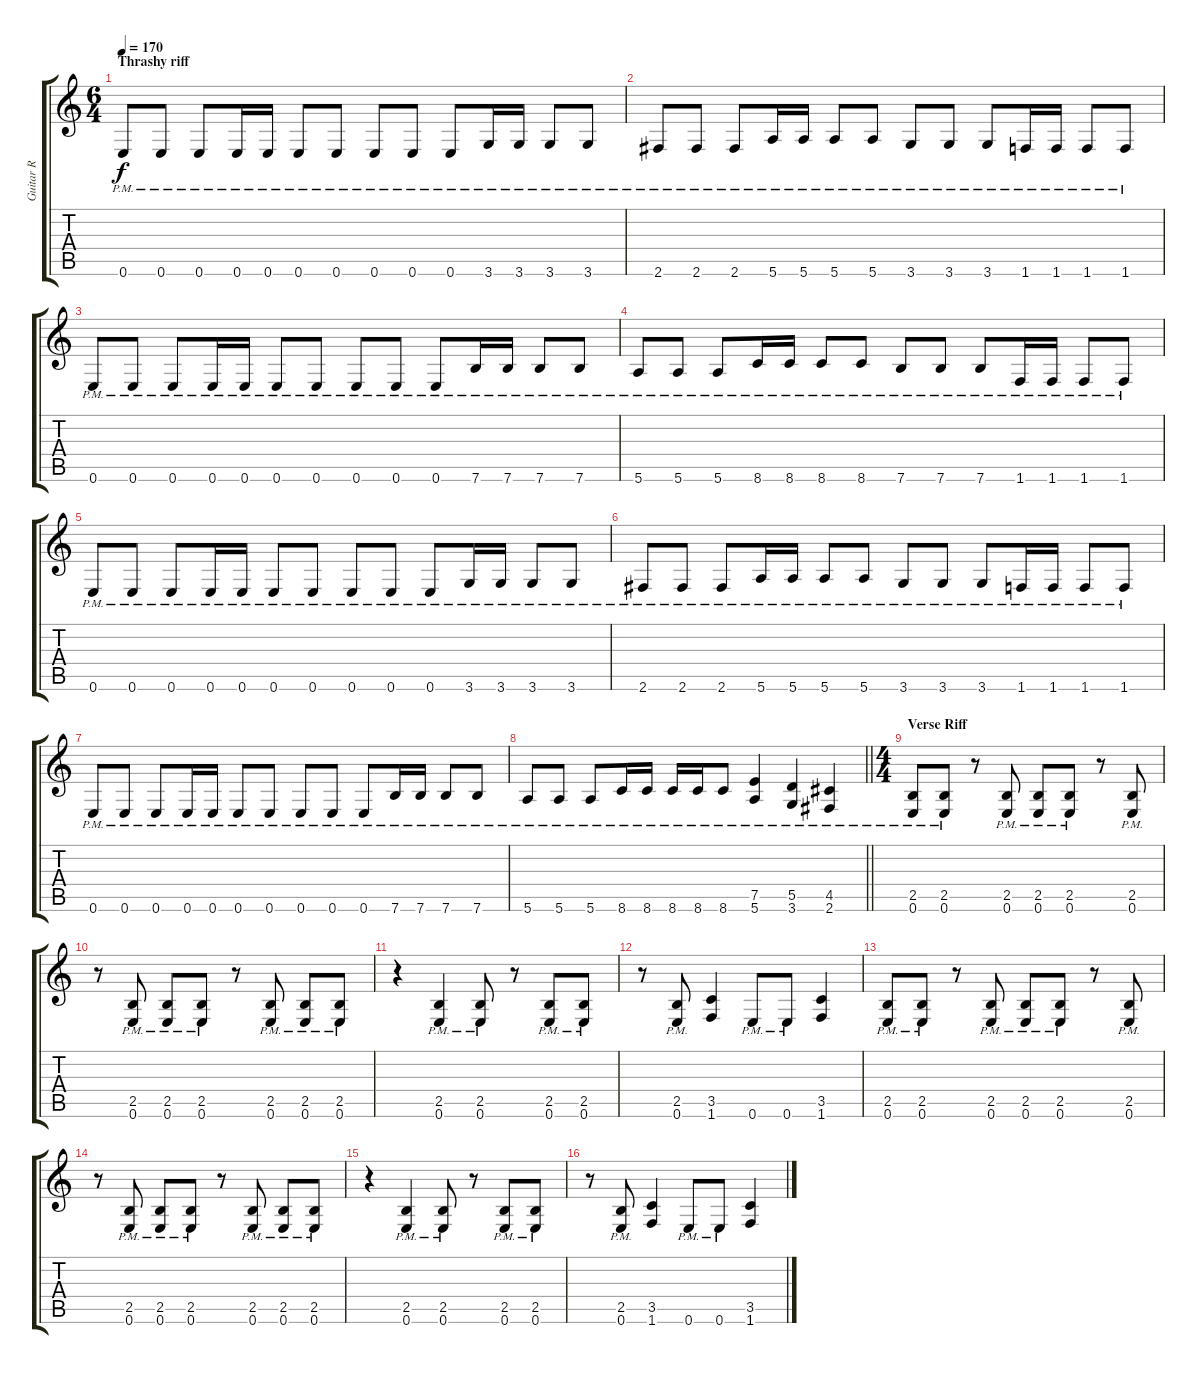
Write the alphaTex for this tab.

\track ("Guitar R" "Guitar R") {instrument distortionguitar}
\staff {score tabs}
\tuning (E4 B3 G3 D3 A2 E2) {hide}
\ts (6 4)
\section ("" "Thrashy riff")
\tempo 170
\clef g2
\ks c
0.6{pm}.8{dy f} 0.6{pm}.8 0.6{pm}.8 0.6{pm}.16 0.6{pm}.16 0.6{pm}.8 0.6{pm}.8 0.6{pm}.8 0.6{pm}.8 0.6{pm}.8 3.6{pm}.16 3.6{pm}.16 3.6{pm}.8 3.6{pm}.8 |
2.6{pm}.8 2.6{pm}.8 2.6{pm}.8 5.6{pm}.16 5.6{pm}.16 5.6{pm}.8 5.6{pm}.8 3.6{pm}.8 3.6{pm}.8 3.6{pm}.8 1.6{pm}.16 1.6{pm}.16 1.6{pm}.8 1.6{pm}.8 |
0.6{pm}.8 0.6{pm}.8 0.6{pm}.8 0.6{pm}.16 0.6{pm}.16 0.6{pm}.8 0.6{pm}.8 0.6{pm}.8 0.6{pm}.8 0.6{pm}.8 7.6{pm}.16 7.6{pm}.16 7.6{pm}.8 7.6{pm}.8 |
5.6{pm}.8 5.6{pm}.8 5.6{pm}.8 8.6{pm}.16 8.6{pm}.16 8.6{pm}.8 8.6{pm}.8 7.6{pm}.8 7.6{pm}.8 7.6{pm}.8 1.6{pm}.16 1.6{pm}.16 1.6{pm}.8 1.6{pm}.8 |
0.6{pm}.8 0.6{pm}.8 0.6{pm}.8 0.6{pm}.16 0.6{pm}.16 0.6{pm}.8 0.6{pm}.8 0.6{pm}.8 0.6{pm}.8 0.6{pm}.8 3.6{pm}.16 3.6{pm}.16 3.6{pm}.8 3.6{pm}.8 |
2.6{pm}.8 2.6{pm}.8 2.6{pm}.8 5.6{pm}.16 5.6{pm}.16 5.6{pm}.8 5.6{pm}.8 3.6{pm}.8 3.6{pm}.8 3.6{pm}.8 1.6{pm}.16 1.6{pm}.16 1.6{pm}.8 1.6{pm}.8 |
0.6{pm}.8 0.6{pm}.8 0.6{pm}.8 0.6{pm}.16 0.6{pm}.16 0.6{pm}.8 0.6{pm}.8 0.6{pm}.8 0.6{pm}.8 0.6{pm}.8 7.6{pm}.16 7.6{pm}.16 7.6{pm}.8 7.6{pm}.8 |
\barLineRight lightlight
5.6{pm}.8 5.6{pm}.8 5.6{pm}.8 8.6{pm}.16 8.6{pm}.16 8.6{pm}.16 8.6{pm}.16 8.6{pm}.8 (7.5{pm} 5.6{pm}).4 (5.5{pm} 3.6{pm}).4 (4.5{pm} 2.6{pm}).4 |
\ts (4 4)
\section ("" "Verse Riff")
(2.5{pm} 0.6{pm}).8 (2.5{pm} 0.6{pm}).8 r.8 (2.5{pm} 0.6{pm}).8 (2.5{pm} 0.6{pm}).8 (2.5{pm} 0.6{pm}).8 r.8 (2.5{pm} 0.6{pm}).8 |
r.8 (2.5{pm} 0.6{pm}).8 (2.5{pm} 0.6{pm}).8 (2.5{pm} 0.6{pm}).8 r.8 (2.5{pm} 0.6{pm}).8 (2.5{pm} 0.6{pm}).8 (2.5{pm} 0.6{pm}).8 |
r.4 (2.5{pm} 0.6{pm}).4 (2.5{pm} 0.6{pm}).8 r.8 (2.5{pm} 0.6{pm}).8 (2.5{pm} 0.6{pm}).8 |
r.8 (2.5{pm} 0.6{pm}).8 (3.5 1.6).4 0.6{pm}.8 0.6{pm}.8 (3.5 1.6).4 |
(2.5{pm} 0.6{pm}).8 (2.5{pm} 0.6{pm}).8 r.8 (2.5{pm} 0.6{pm}).8 (2.5{pm} 0.6{pm}).8 (2.5{pm} 0.6{pm}).8 r.8 (2.5{pm} 0.6{pm}).8 |
r.8 (2.5{pm} 0.6{pm}).8 (2.5{pm} 0.6{pm}).8 (2.5{pm} 0.6{pm}).8 r.8 (2.5{pm} 0.6{pm}).8 (2.5{pm} 0.6{pm}).8 (2.5{pm} 0.6{pm}).8 |
r.4 (2.5{pm} 0.6{pm}).4 (2.5{pm} 0.6{pm}).8 r.8 (2.5{pm} 0.6{pm}).8 (2.5{pm} 0.6{pm}).8 |
r.8 (2.5{pm} 0.6{pm}).8 (3.5 1.6).4 0.6{pm}.8 0.6{pm}.8 (3.5 1.6).4
